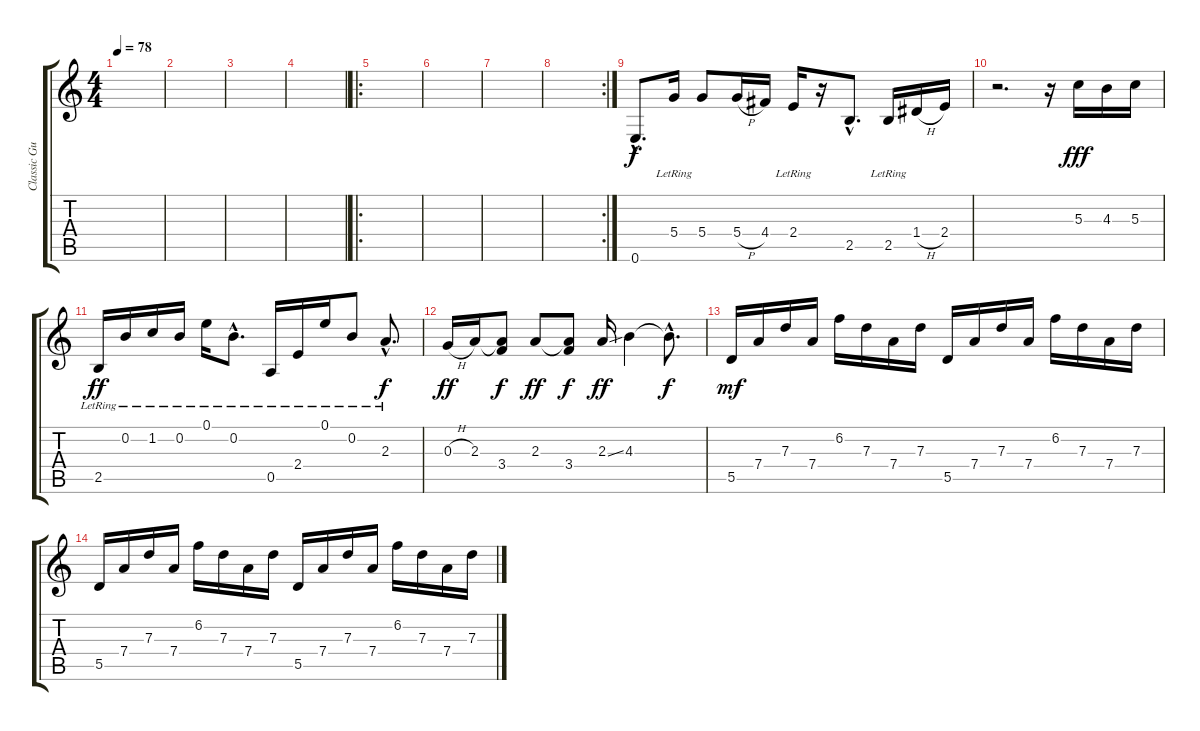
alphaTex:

\track ("Classic Guitar" "Classic Gu") {instrument acousticguitarnylon}
\staff {score tabs}
\tuning (E4 B3 G3 D3 A2 E2) {hide}
\ts (4 4)
\tempo 78
\clef g2
\ks c
|
|
|
|
\ro
|
|
|
\rc 2
|
0.6{hac}.8{d} 5.4{lr}.16{dy f} 5.4.8 5.4{h}.16 4.4.16 2.4{lr}.16 r.16 2.5{hac}.8{d} 2.5{lr}.16 1.4{h}.16 2.4.16 |
r.2{d} r.16 5.3.16{dy fff} 4.3.16 5.3.16 |
2.5{lr}.16{dy ff} 0.2{lr}.16 1.2{lr}.16 0.2{lr}.16 0.1{lr}.16 0.2{hac lr}.8{d} 0.5{lr}.16 2.4{lr}.16 0.1{lr}.16 0.2{lr}.8 2.3{hac lr}.8{d dy f} |
0.3{h}.16{dy ff} 2.3.16 (2.3{t} 3.4).8{dy f} 2.3.8{dy ff} (2.3{t} 3.4).8{dy f} 2.3{ss}.16{dy ff} 4.3.4 4.3{hac t}.8{d dy f} |
5.5.16{dy mf volume 11} 7.4.16 7.3.16{volume 12} 7.4.16 6.2.16{volume 13} 7.3.16 7.4.16 7.3.16{volume 14} 5.5.16 7.4.16 7.3.16 7.4.16{volume 15} 6.2.16 7.3.16 7.4.16 7.3.16 |
5.5.16{volume 16} 7.4.16 7.3.16 7.4.16 6.2.16 7.3.16 7.4.16 7.3.16 5.5.16 7.4.16 7.3.16 7.4.16 6.2.16 7.3.16 7.4.16 7.3.16
